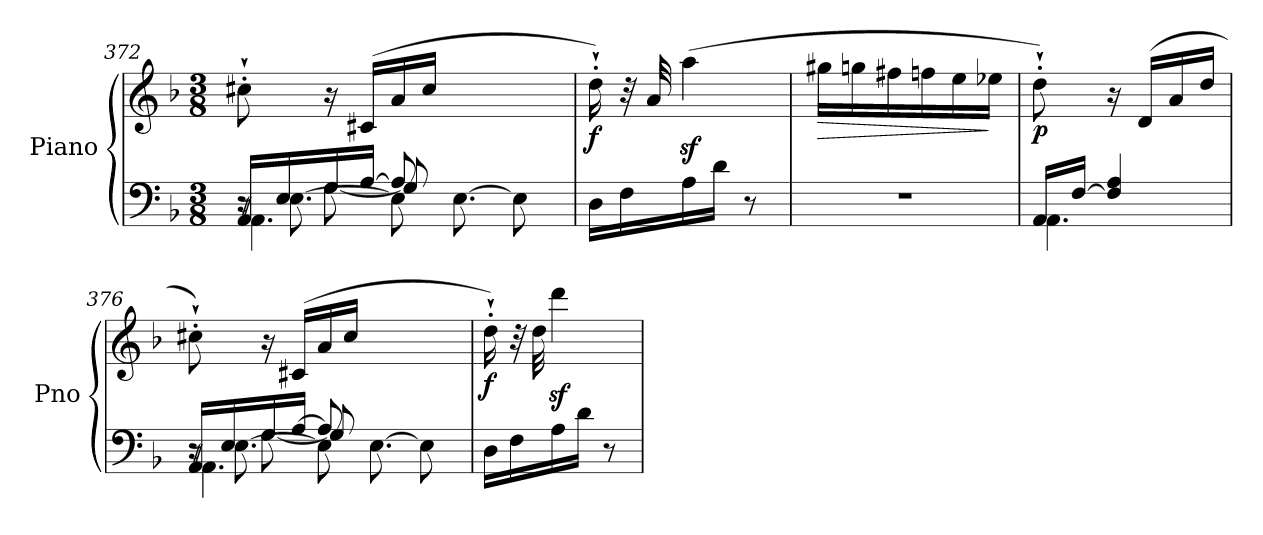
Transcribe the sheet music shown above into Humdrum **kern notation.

**kern	**kern	**dynam
*part1	*part1	*part1
*staff2	*staff1	*staff1/2
*I"Piano	*	*
*I'Pno	*	*
*clefF4	*clefG2	*
*k[b-]	*k[b-]	*
*M3/8	*M3/8	*
=372	=372	=372
*^	*	*
*	*^	*	*
*	*	*^	*	*
16AA/LL	4.AA\	16r	8r	8cc#X'`\	.
16E/	.	[8.E\	.	.	.
16G/	.	.	[8G\	16r	.
[16A/JJ	.	.	.	(>16c#X/LL	.
8A/]	.	8E\]	8G/]	16a/	.
.	.	.	.	16cc#/JJ	.
4ryy	[8.E\	4ryy	4ryy	4ryy	.
.	8E\]	.	.	.	.
16ryy	.	16ryy	16ryy	16ryy	.
=373	=373	=373	=373	=373	=373
!	!	!	!	!	!LO:DY:b
*v	*v	*v	*v	*	*
16D\LL	16dd'`\)	f
16F\	32r	.
.	32a/	.
16A\	(>4aaz<\	.
16d\JJ	.	.
8r	.	.
=374	=374	=374
!	!	!LO:HP:b
4.r	16gg#X\LL	>
.	16ggn\	.
.	16ff#X\	.
.	16ffn\	.
.	16ee\	.
.	16ee-X\JJ	]
=375	=375	=375
*^	*	*
!	!	!	!LO:DY:b
16AA/LL	4.AA\	8dd'`\)	p
[16F/JJ	.	.	.
4F/] 4A/	.	16r	.
.	.	(>16d/LL	.
.	.	16a/	.
.	.	16dd/JJ	.
=376	=376	=376	=376
*^	*^	*	*
16AA/LL	4.AA\	16r	8r	8cc#X'`\)	.
16E/	.	[8.E\	.	.	.
16G/	.	.	[8G\	16r	.
[16A/JJ	.	.	.	(>16c#X/LL	.
8A/]	.	8E\]	8G/]	16a/	.
.	.	.	.	16cc#/JJ	.
4ryy	[8.E\	4ryy	4ryy	4ryy	.
.	8E\]	.	.	.	.
16ryy	.	16ryy	16ryy	16ryy	.
=377	=377	=377	=377	=377	=377
!	!	!	!	!	!LO:DY:b
*v	*v	*v	*v	*	*
16D\LL	16dd'`\)	f
16F\	32r	.
.	32dd\	.
16A\	4dddz<\	.
16d\JJ	.	.
8r	.	.
=	=	=
*-	*-	*-
